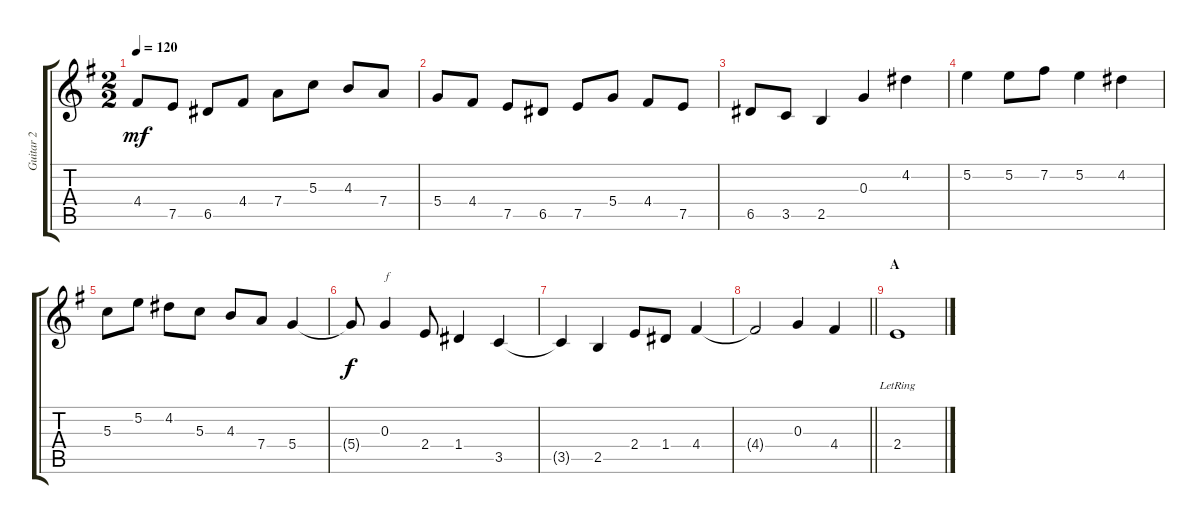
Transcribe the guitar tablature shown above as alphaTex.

\track ("Guitar 2" "Guitar 2") {instrument acousticguitarnylon}
\staff {score tabs}
\tuning (E4 B3 G3 D3 A2 E2) {hide}
\ts (2 2)
\tempo 120
\clef g2
\ks eminor
4.4.8{dy mf} 7.5.8 6.5.8 4.4.8 7.4.8 5.3.8 4.3.8 7.4.8 |
5.4.8 4.4.8 7.5.8 6.5.8 7.5.8 5.4.8 4.4.8 7.5.8 |
6.5.8 3.5.8 2.5.4 0.3.4 4.2.4 |
5.2.4 5.2.8 7.2.8 5.2.4 4.2.4 |
5.3.8 5.2.8 4.2.8 5.3.8 4.3.8 7.4.8 5.4.4 |
5.4{t}.8{dy f} 0.3.4{txt "f"} 2.4.8 1.4.4 3.5.4 |
3.5{t}.4 2.5.4 2.4.8 1.4.8 4.4.4 |
\barLineRight lightlight
4.4{t}.2 0.3.4 4.4.4 |
\section ("" "A")
2.4{lr}.1
